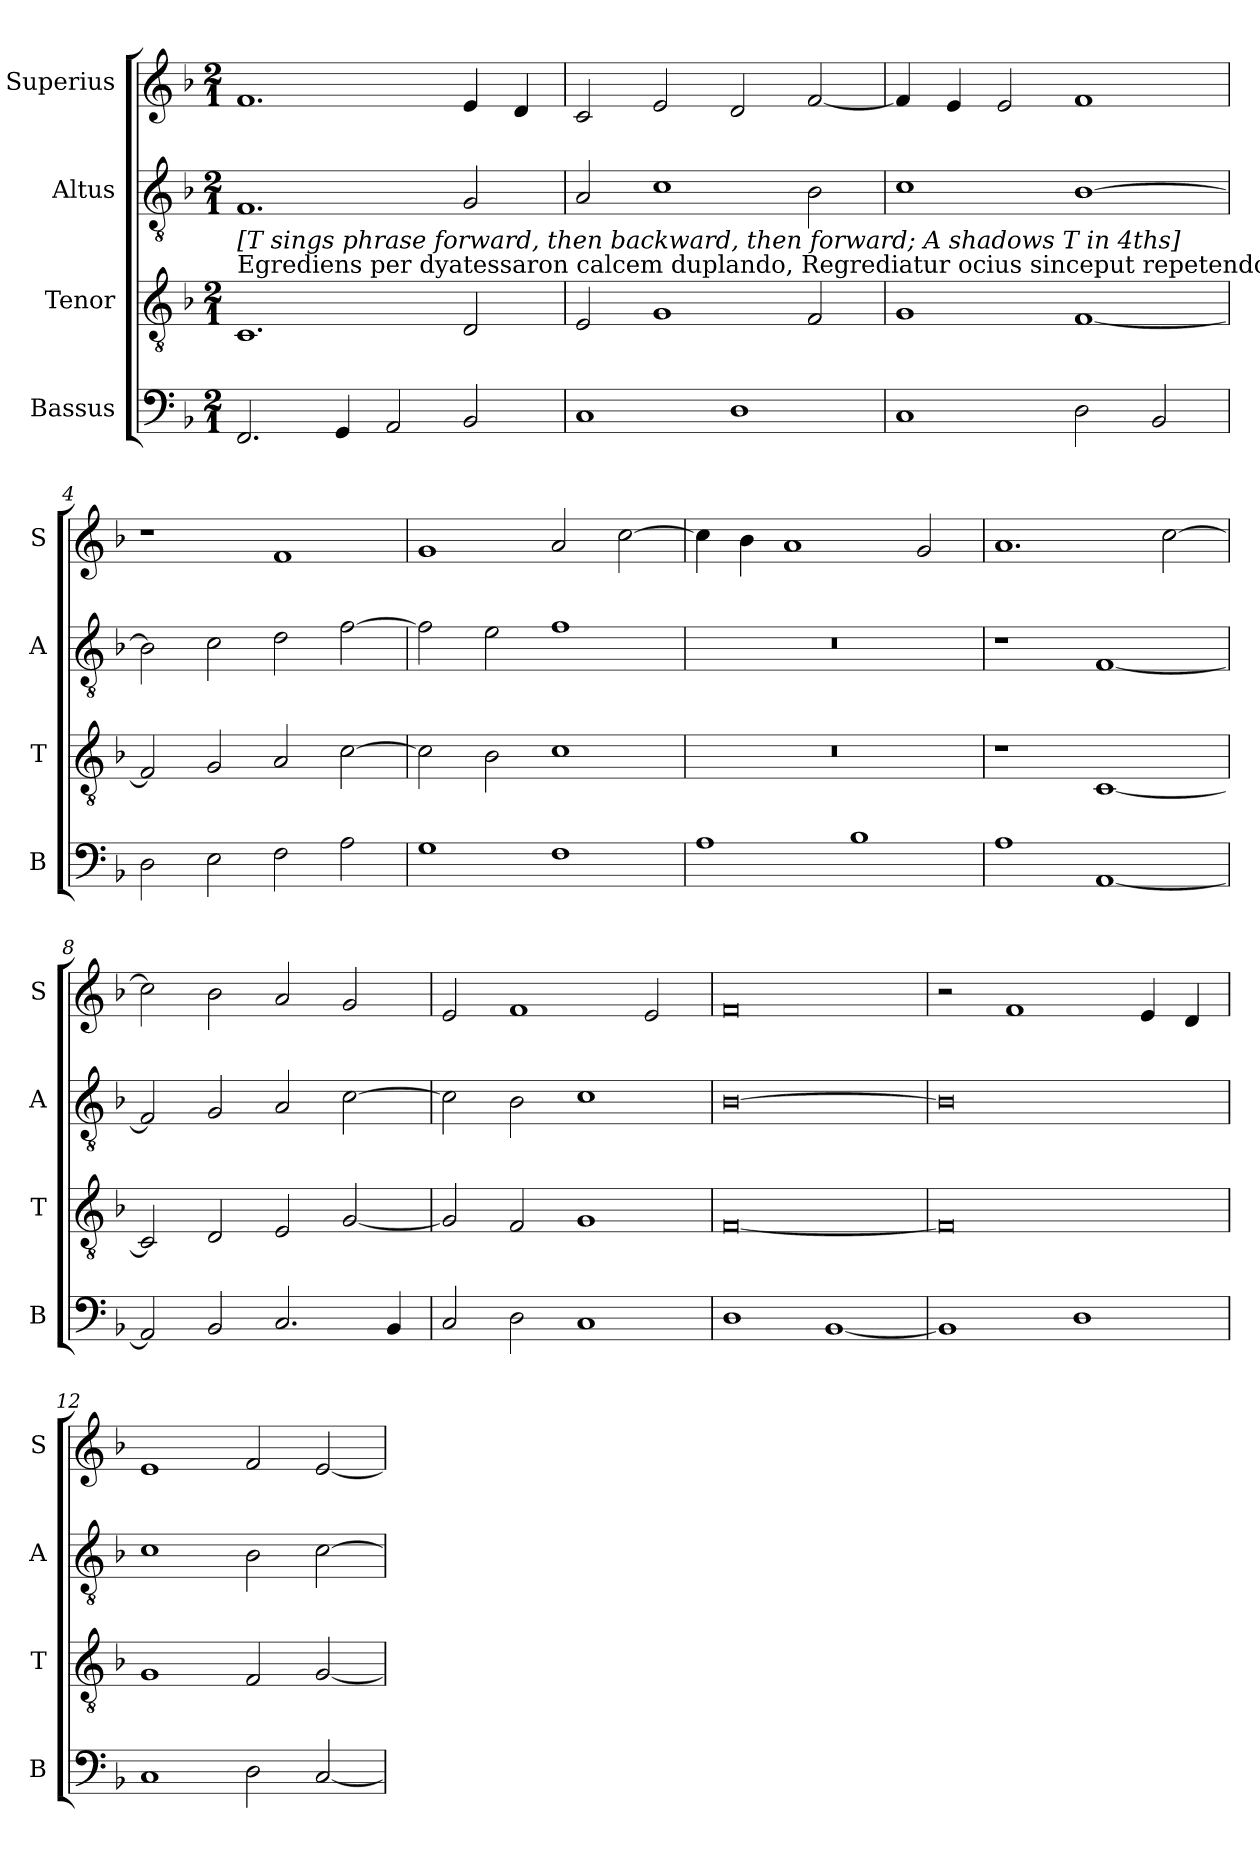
**kern	**kern	**kern	**kern
*part4	*part3	*part2	*part1
*staff4	*staff3	*staff2	*staff1
*I"Bassus	*I"Tenor	*I"Altus	*I"Superius
*I'B	*I'T	*I'A	*I'S
*clefF4	*clefGv2	*clefGv2	*clefG2
*k[b-]	*k[b-]	*k[b-]	*k[b-]
*M2/1	*M2/1	*M2/1	*M2/1
=1	=1	=1	=1
!	!LO:TX:a:t=Egrediens per dyatessaron calcem duplando, Regrediatur ocius sinceput repetendo	!	!
!	!LO:TX:a:t=[T sings phrase forward, then backward, then forward; A shadows T in 4ths]	!	!
2.FF/	1.C	1.F	1.f
4GG/	.	.	.
2AA/	.	.	.
2BB-/	2D/	2G/	4e/
.	.	.	4d/
=2	=2	=2	=2
1C	2E/	2A/	2c/
.	1G	1c	2e/
1D	.	.	2d/
.	2F/	2B-\	[2f/
=3	=3	=3	=3
1C	1G	1c	4f/]
.	.	.	4e/
.	.	.	2e/
2D\	[1F	[1B-	1f
2BB-/	.	.	.
=4	=4	=4	=4
2D\	2F/]	2B-\]	1r
2E\	2G/	2c\	.
2F\	2A/	2d\	1f
2A\	[2c\	[2f\	.
=5	=5	=5	=5
1G	2c\]	2f\]	1g
.	2B-\	2e\	.
1F	1c	1f	2a/
.	.	.	[2cc\
=6	=6	=6	=6
1A	0r	0r	4cc\]
.	.	.	4b-\
.	.	.	1a
1B-	.	.	.
.	.	.	2g/
=7	=7	=7	=7
1A	1r	1r	1.a
[1AA	[1C	[1F	.
.	.	.	[2cc\
=8	=8	=8	=8
2AA/]	2C/]	2F/]	2cc\]
2BB-/	2D/	2G/	2b-\
2.C/	2E/	2A/	2a/
.	[2G/	[2c\	2g/
4BB-/	.	.	.
=9	=9	=9	=9
2C/	2G/]	2c\]	2e/
2D\	2F/	2B-\	1f
1C	1G	1c	.
.	.	.	2e/
=10	=10	=10	=10
1D	[0F	[0B-	0f
[1BB-	.	.	.
=11	=11	=11	=11
1BB-]	0F]	0B-]	2r
.	.	.	1f
1D	.	.	.
.	.	.	4e/
.	.	.	4d/
=12	=12	=12	=12
1C	1G	1c	1e
2D\	2F/	2B-\	2f/
[2C/	[2G/	[2c\	[2e/
=	=	=	=
*-	*-	*-	*-
